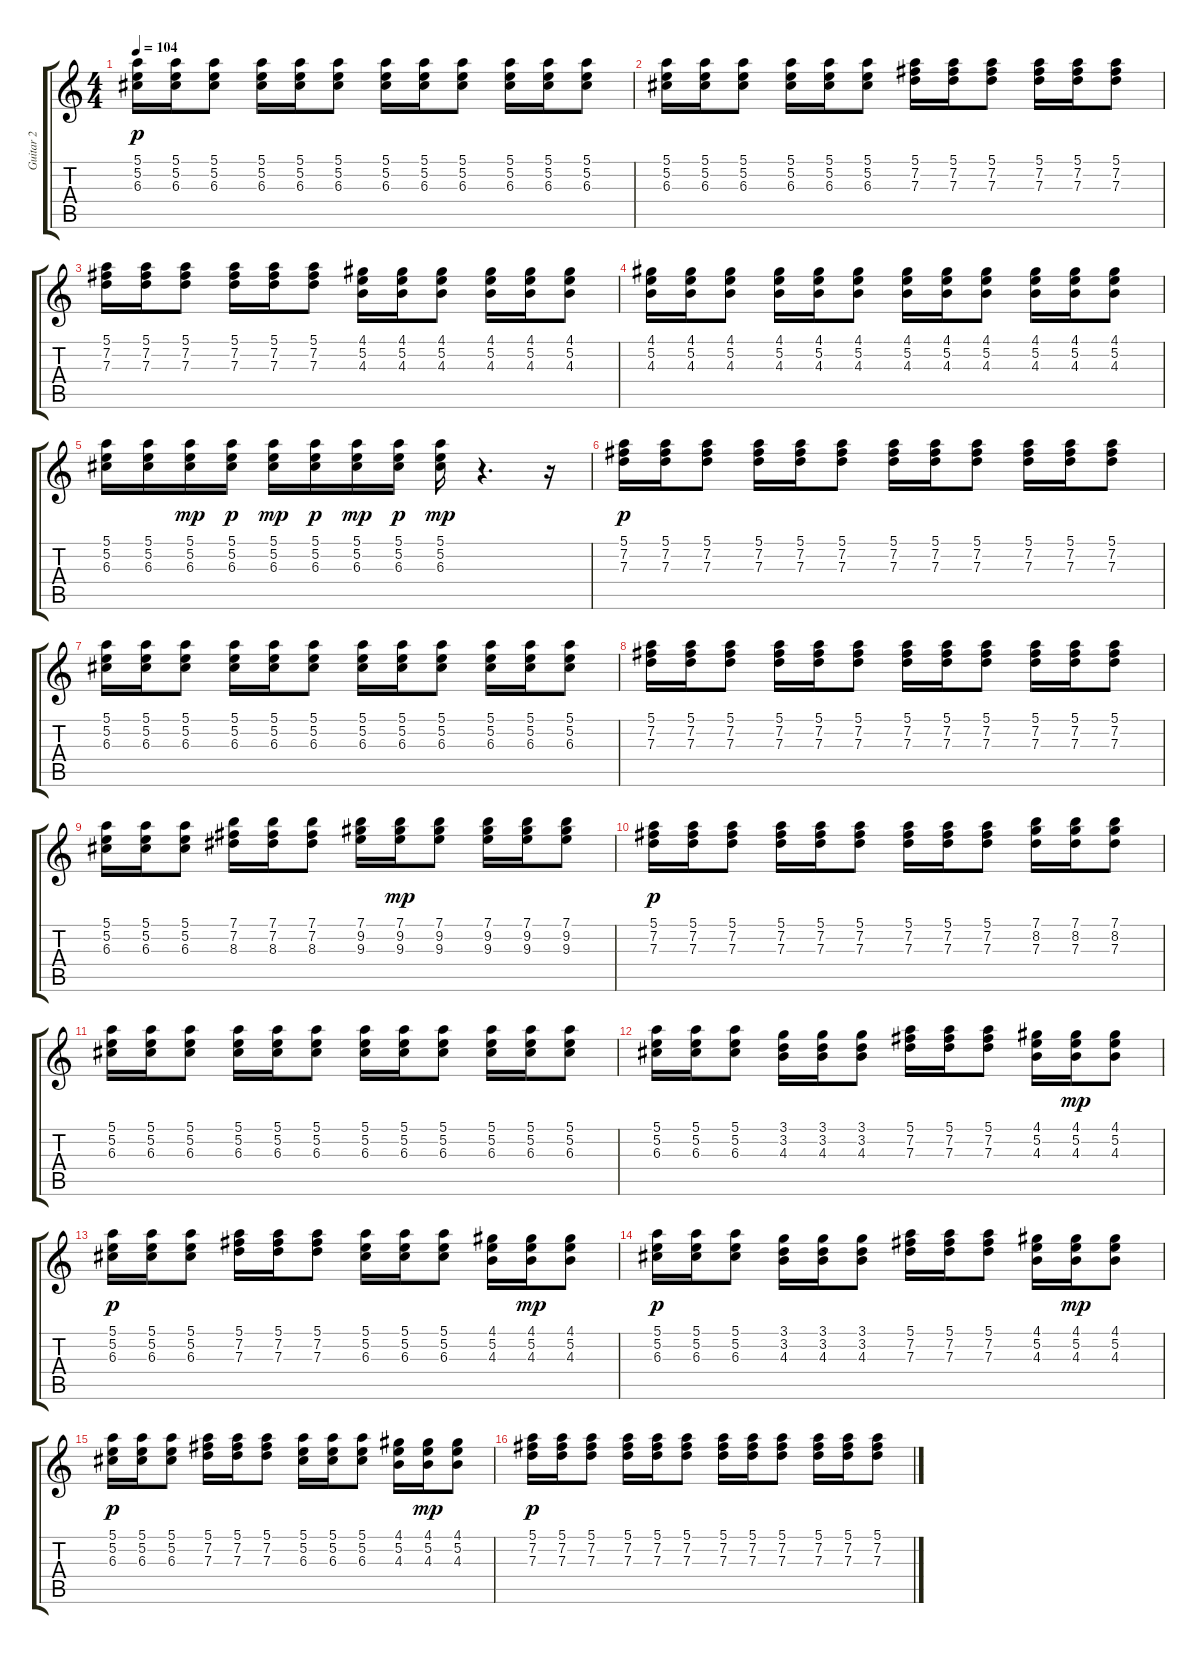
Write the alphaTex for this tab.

\track ("Guitar 2" "Guitar 2") {instrument acousticguitarsteel}
\staff {score tabs}
\tuning (E4 B3 G3 D3 A2 E2) {hide}
\ts (4 4)
\tempo 104
\clef g2
\ks c
(5.1 5.2 6.3).16{dy p} (5.1 5.2 6.3).16 (5.1 5.2 6.3).8 (5.1 5.2 6.3).16 (5.1 5.2 6.3).16 (5.1 5.2 6.3).8 (5.1 5.2 6.3).16 (5.1 5.2 6.3).16 (5.1 5.2 6.3).8 (5.1 5.2 6.3).16 (5.1 5.2 6.3).16 (5.1 5.2 6.3).8 |
(5.1 5.2 6.3).16 (5.1 5.2 6.3).16 (5.1 5.2 6.3).8 (5.1 5.2 6.3).16 (5.1 5.2 6.3).16 (5.1 5.2 6.3).8 (5.1 7.2 7.3).16 (5.1 7.2 7.3).16 (5.1 7.2 7.3).8 (5.1 7.2 7.3).16 (5.1 7.2 7.3).16 (5.1 7.2 7.3).8 |
(5.1 7.2 7.3).16 (5.1 7.2 7.3).16 (5.1 7.2 7.3).8 (5.1 7.2 7.3).16 (5.1 7.2 7.3).16 (5.1 7.2 7.3).8 (4.1 5.2 4.3).16 (4.1 5.2 4.3).16 (4.1 5.2 4.3).8 (4.1 5.2 4.3).16 (4.1 5.2 4.3).16 (4.1 5.2 4.3).8 |
(4.1 5.2 4.3).16 (4.1 5.2 4.3).16 (4.1 5.2 4.3).8 (4.1 5.2 4.3).16 (4.1 5.2 4.3).16 (4.1 5.2 4.3).8 (4.1 5.2 4.3).16 (4.1 5.2 4.3).16 (4.1 5.2 4.3).8 (4.1 5.2 4.3).16 (4.1 5.2 4.3).16 (4.1 5.2 4.3).8 |
(5.1 5.2 6.3).16 (5.1 5.2 6.3).16 (5.1 5.2 6.3).16{dy mp} (5.1 5.2 6.3).16{dy p} (5.1 5.2 6.3).16{dy mp} (5.1 5.2 6.3).16{dy p} (5.1 5.2 6.3).16{dy mp} (5.1 5.2 6.3).16{dy p} (5.1 5.2 6.3).16{dy mp} r.4{d} r.16 |
(5.1 7.2 7.3).16{dy p} (5.1 7.2 7.3).16 (5.1 7.2 7.3).8 (5.1 7.2 7.3).16 (5.1 7.2 7.3).16 (5.1 7.2 7.3).8 (5.1 7.2 7.3).16 (5.1 7.2 7.3).16 (5.1 7.2 7.3).8 (5.1 7.2 7.3).16 (5.1 7.2 7.3).16 (5.1 7.2 7.3).8 |
(5.1 5.2 6.3).16 (5.1 5.2 6.3).16 (5.1 5.2 6.3).8 (5.1 5.2 6.3).16 (5.1 5.2 6.3).16 (5.1 5.2 6.3).8 (5.1 5.2 6.3).16 (5.1 5.2 6.3).16 (5.1 5.2 6.3).8 (5.1 5.2 6.3).16 (5.1 5.2 6.3).16 (5.1 5.2 6.3).8 |
(5.1 7.2 7.3).16 (5.1 7.2 7.3).16 (5.1 7.2 7.3).8 (5.1 7.2 7.3).16 (5.1 7.2 7.3).16 (5.1 7.2 7.3).8 (5.1 7.2 7.3).16 (5.1 7.2 7.3).16 (5.1 7.2 7.3).8 (5.1 7.2 7.3).16 (5.1 7.2 7.3).16 (5.1 7.2 7.3).8 |
(5.1 5.2 6.3).16 (5.1 5.2 6.3).16 (5.1 5.2 6.3).8 (7.1 7.2 8.3).16 (7.1 7.2 8.3).16 (7.1 7.2 8.3).8 (7.1 9.2 9.3).16 (7.1 9.2 9.3).16{dy mp} (7.1 9.2 9.3).8 (7.1 9.2 9.3).16 (7.1 9.2 9.3).16 (7.1 9.2 9.3).8 |
(5.1 7.2 7.3).16{dy p} (5.1 7.2 7.3).16 (5.1 7.2 7.3).8 (5.1 7.2 7.3).16 (5.1 7.2 7.3).16 (5.1 7.2 7.3).8 (5.1 7.2 7.3).16 (5.1 7.2 7.3).16 (5.1 7.2 7.3).8 (7.1 8.2 7.3).16 (7.1 8.2 7.3).16 (7.1 8.2 7.3).8 |
(5.1 5.2 6.3).16 (5.1 5.2 6.3).16 (5.1 5.2 6.3).8 (5.1 5.2 6.3).16 (5.1 5.2 6.3).16 (5.1 5.2 6.3).8 (5.1 5.2 6.3).16 (5.1 5.2 6.3).16 (5.1 5.2 6.3).8 (5.1 5.2 6.3).16 (5.1 5.2 6.3).16 (5.1 5.2 6.3).8 |
(5.1 5.2 6.3).16 (5.1 5.2 6.3).16 (5.1 5.2 6.3).8 (3.1 3.2 4.3).16 (3.1 3.2 4.3).16 (3.1 3.2 4.3).8 (5.1 7.2 7.3).16 (5.1 7.2 7.3).16 (5.1 7.2 7.3).8 (4.1 5.2 4.3).16 (4.1 5.2 4.3).16{dy mp} (4.1 5.2 4.3).8 |
(5.1 5.2 6.3).16{dy p} (5.1 5.2 6.3).16 (5.1 5.2 6.3).8 (5.1 7.2 7.3).16 (5.1 7.2 7.3).16 (5.1 7.2 7.3).8 (5.1 5.2 6.3).16 (5.1 5.2 6.3).16 (5.1 5.2 6.3).8 (4.1 5.2 4.3).16 (4.1 5.2 4.3).16{dy mp} (4.1 5.2 4.3).8 |
(5.1 5.2 6.3).16{dy p} (5.1 5.2 6.3).16 (5.1 5.2 6.3).8 (3.1 3.2 4.3).16 (3.1 3.2 4.3).16 (3.1 3.2 4.3).8 (5.1 7.2 7.3).16 (5.1 7.2 7.3).16 (5.1 7.2 7.3).8 (4.1 5.2 4.3).16 (4.1 5.2 4.3).16{dy mp} (4.1 5.2 4.3).8 |
(5.1 5.2 6.3).16{dy p} (5.1 5.2 6.3).16 (5.1 5.2 6.3).8 (5.1 7.2 7.3).16 (5.1 7.2 7.3).16 (5.1 7.2 7.3).8 (5.1 5.2 6.3).16 (5.1 5.2 6.3).16 (5.1 5.2 6.3).8 (4.1 5.2 4.3).16 (4.1 5.2 4.3).16{dy mp} (4.1 5.2 4.3).8 |
(5.1 7.2 7.3).16{dy p} (5.1 7.2 7.3).16 (5.1 7.2 7.3).8 (5.1 7.2 7.3).16 (5.1 7.2 7.3).16 (5.1 7.2 7.3).8 (5.1 7.2 7.3).16 (5.1 7.2 7.3).16 (5.1 7.2 7.3).8 (5.1 7.2 7.3).16 (5.1 7.2 7.3).16 (5.1 7.2 7.3).8
